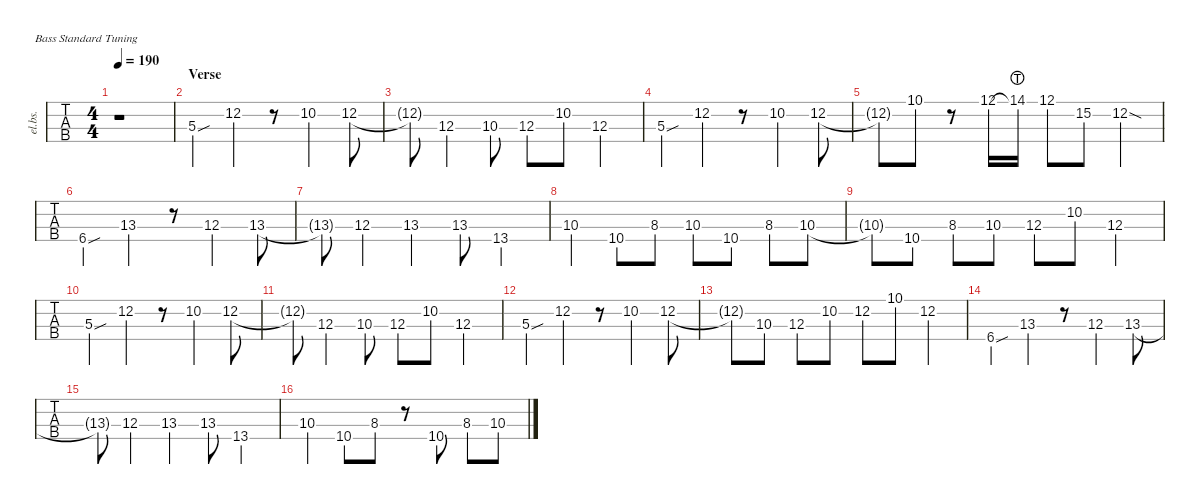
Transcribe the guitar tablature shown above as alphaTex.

\defaultSystemsLayout 4
\hideDynamics
\bracketExtendMode nobrackets
\track ("山田リョウ" "el.bs.") {instrument electricbassfinger}
\staff {tabs}
\tuning (G2 D2 A1 E1)
\ts (4 4)
\tempo 190
\clef f4
\ks c
r.1{dy mf} |
\section ("" "Verse")
5.3{sou}.4 12.2.4 r.8 10.2.4 12.2.8 |
12.2{t}.8 12.3.4 10.3.8 12.3.8 10.2.8 12.3.4 |
5.3{sou}.4 12.2.4 r.8 10.2.4 12.2.8 |
12.2{t}.8 10.1.8 r.8 12.1.16 14.1{lht}.16 12.1.8 15.2.8 12.2{sod}.4 |
6.4{sou acc #}.4 13.3{acc #}.4 r.8 12.3.4 13.3{acc #}.8 |
13.3{t acc #}.8 12.3.4 13.3{acc #}.4 13.3{acc #}.8 13.4.4 |
10.3.4 10.4.8 8.3.8 10.3.8 10.4.8 8.3.8 10.3.8 |
10.3{t}.8 10.4.8 8.3.8 10.3.8 12.3.8 10.2.8 12.3.4 |
5.3{sou}.4 12.2.4 r.8 10.2.4 12.2.8 |
12.2{t}.8 12.3.4 10.3.8 12.3.8 10.2.8 12.3.4 |
5.3{sou}.4 12.2.4 r.8 10.2.4 12.2.8 |
12.2{t}.8 10.3.8 12.3.8 10.2.8 12.2.8 10.1.8 12.2.4 |
6.4{sou acc #}.4 13.3{acc #}.4 r.8 12.3.4 13.3{acc #}.8 |
13.3{t acc #}.8 12.3.4 13.3{acc #}.4 13.3{acc #}.8 13.4.4 |
10.3.4 10.4.8 8.3.8 r.8 10.4.8 8.3.8 10.3.8
